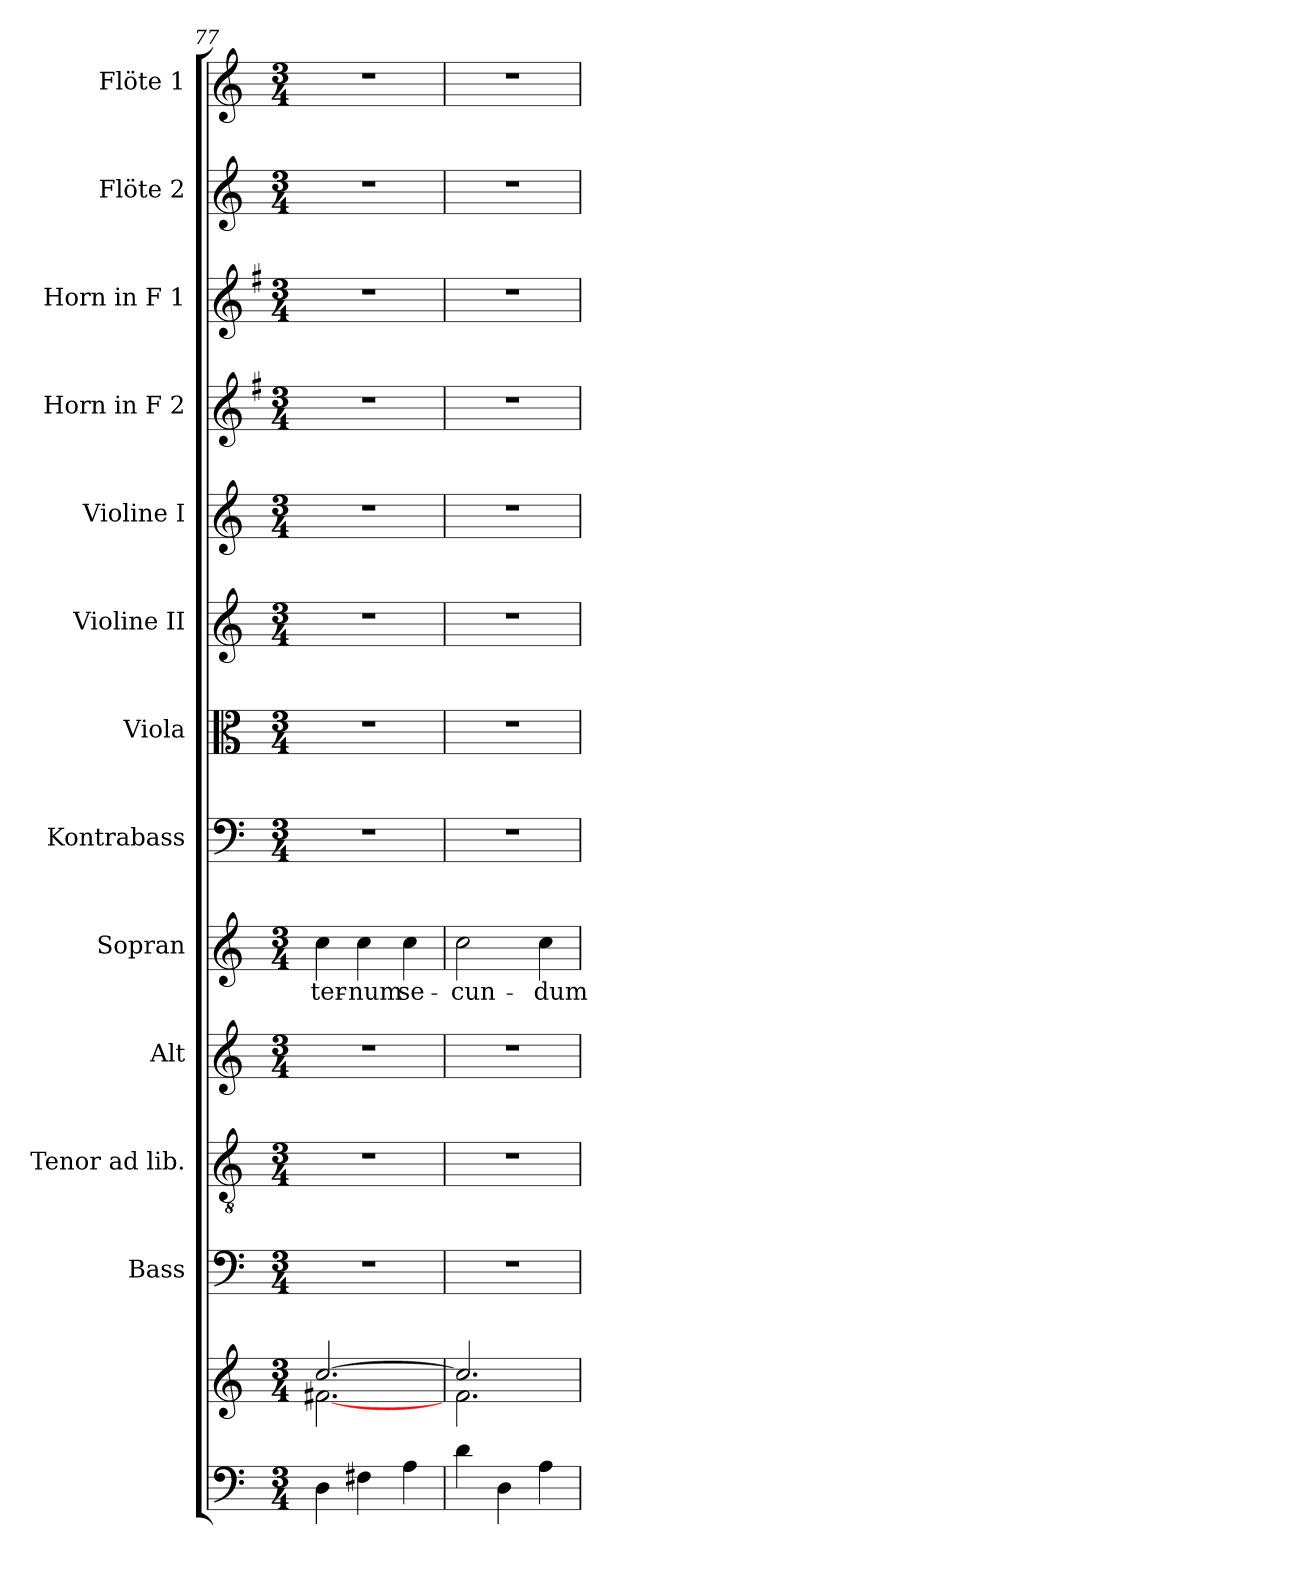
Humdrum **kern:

**kern	**kern	**kern	**kern	**kern	**kern	**text	**kern	**kern	**kern	**kern	**kern	**kern	**kern	**kern
*part13	*part13	*part12	*part11	*part10	*part9	*part9	*part8	*part7	*part6	*part5	*part4	*part3	*part2	*part1
*staff14	*staff13	*staff12	*staff11	*staff10	*staff9	*staff9	*staff8	*staff7	*staff6	*staff5	*staff4	*staff3	*staff2	*staff1
*	*	*I"Bass	*I"Tenor ad lib.	*I"Alt	*I"Sopran	*	*I"Kontrabass	*I"Viola	*I"Violine II	*I"Violine I	*I"Horn in F 2	*I"Horn in F 1	*I"Flöte 2	*I"Flöte 1
*	*	*I'B.	*I'T.	*I'A.	*I'S.	*	*I'Kb.	*I'Vla.	*I'Vl. II	*I'Vl. I	*	*	*I'Fl. 2	*I'Fl. 1
*clefF4	*clefG2	*clefF4	*clefGv2	*clefG2	*clefG2	*	*clefF4	*clefC3	*clefG2	*clefG2	*clefG2	*clefG2	*clefG2	*clefG2
*	*	*	*	*	*	*	*ITrd7c12	*	*	*	*ITrd4c7	*ITrd4c7	*	*
*k[]	*k[]	*k[]	*k[]	*k[]	*k[]	*	*k[]	*k[]	*k[]	*k[]	*k[]	*k[]	*k[]	*k[]
*C:	*C:	*C:	*C:	*C:	*C:	*	*C:	*C:	*C:	*C:	*C:	*C:	*C:	*C:
*M3/4	*M3/4	*M3/4	*M3/4	*M3/4	*M3/4	*	*M3/4	*M3/4	*M3/4	*M3/4	*M3/4	*M3/4	*M3/4	*M3/4
=77	=77	=77	=77	=77	=77	=77	=77	=77	=77	=77	=77	=77	=77	=77
*	*^	*	*	*	*	*	*	*	*	*	*	*	*	*
!	!	!	!	!	!	!	!LO:LY:b	!	!	!	!	!	!	!	!
4D\	[>2.cc/	[<2.f#X\	2.r	2.r	2.r	4cc\	-ter-	2.r	2.r	2.r	2.r	2.r	2.r	2.r	2.r
!	!	!	!	!	!	!	!LO:LY:b	!	!	!	!	!	!	!	!
4F#X\	.	.	.	.	.	4cc\	-num	.	.	.	.	.	.	.	.
!	!	!	!	!	!	!	!LO:LY:b	!	!	!	!	!	!	!	!
4A\	.	.	.	.	.	4cc\	se-	.	.	.	.	.	.	.	.
=78	=78	=78	=78	=78	=78	=78	=78	=78	=78	=78	=78	=78	=78	=78	=78
!	!	!	!	!	!	!	!LO:LY:b	!	!	!	!	!	!	!	!
4d\	2.cc/]	2.f\	2.r	2.r	2.r	2cc\	-cun-	2.r	2.r	2.r	2.r	2.r	2.r	2.r	2.r
4D\	.	.	.	.	.	.	.	.	.	.	.	.	.	.	.
!	!	!	!	!	!	!	!LO:LY:b	!	!	!	!	!	!	!	!
4A\	.	.	.	.	.	4cc\	-dum	.	.	.	.	.	.	.	.
*	*v	*v	*	*	*	*	*	*	*	*	*	*	*	*	*
=	=	=	=	=	=	=	=	=	=	=	=	=	=	=
*-	*-	*-	*-	*-	*-	*-	*-	*-	*-	*-	*-	*-	*-	*-
